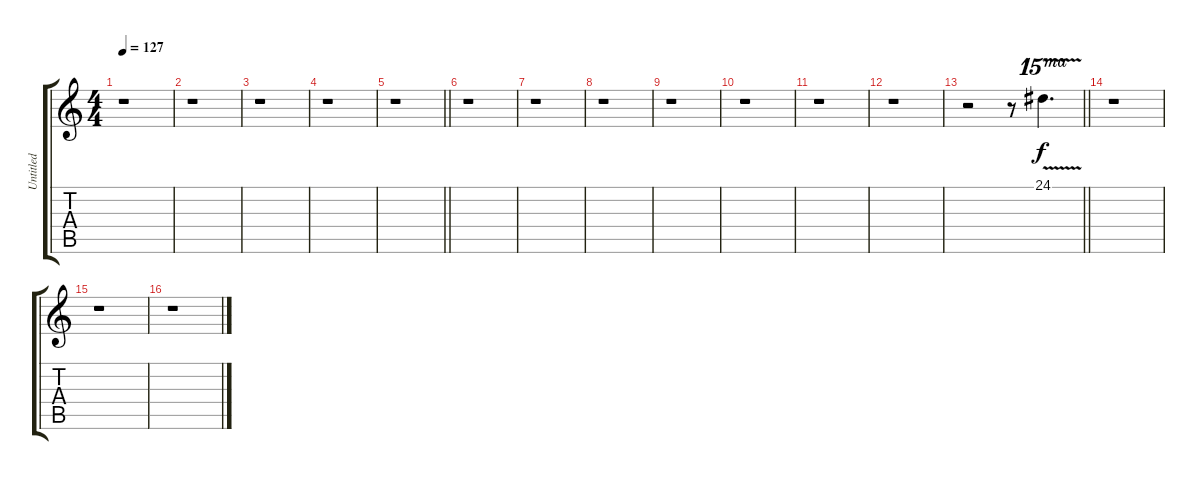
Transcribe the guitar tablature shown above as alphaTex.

\track ("Untitled" "Untitled") {instrument overdrivenguitar}
\staff {score tabs}
\tuning (Eb4 Bb3 Gb3 Db3 Ab2 Eb2) {hide}
\ts (4 4)
\tempo 127
\clef g2
\ks c
r.1{dy f} |
r.1 |
r.1 |
r.1 |
\barLineRight lightlight
r.1 |
r.1 |
r.1 |
r.1 |
r.1 |
r.1 |
r.1 |
r.1 |
\barLineRight lightlight
r.2 r.8 24.1{v}.4{d ot 15ma} |
r.1 |
r.1 |
r.1
